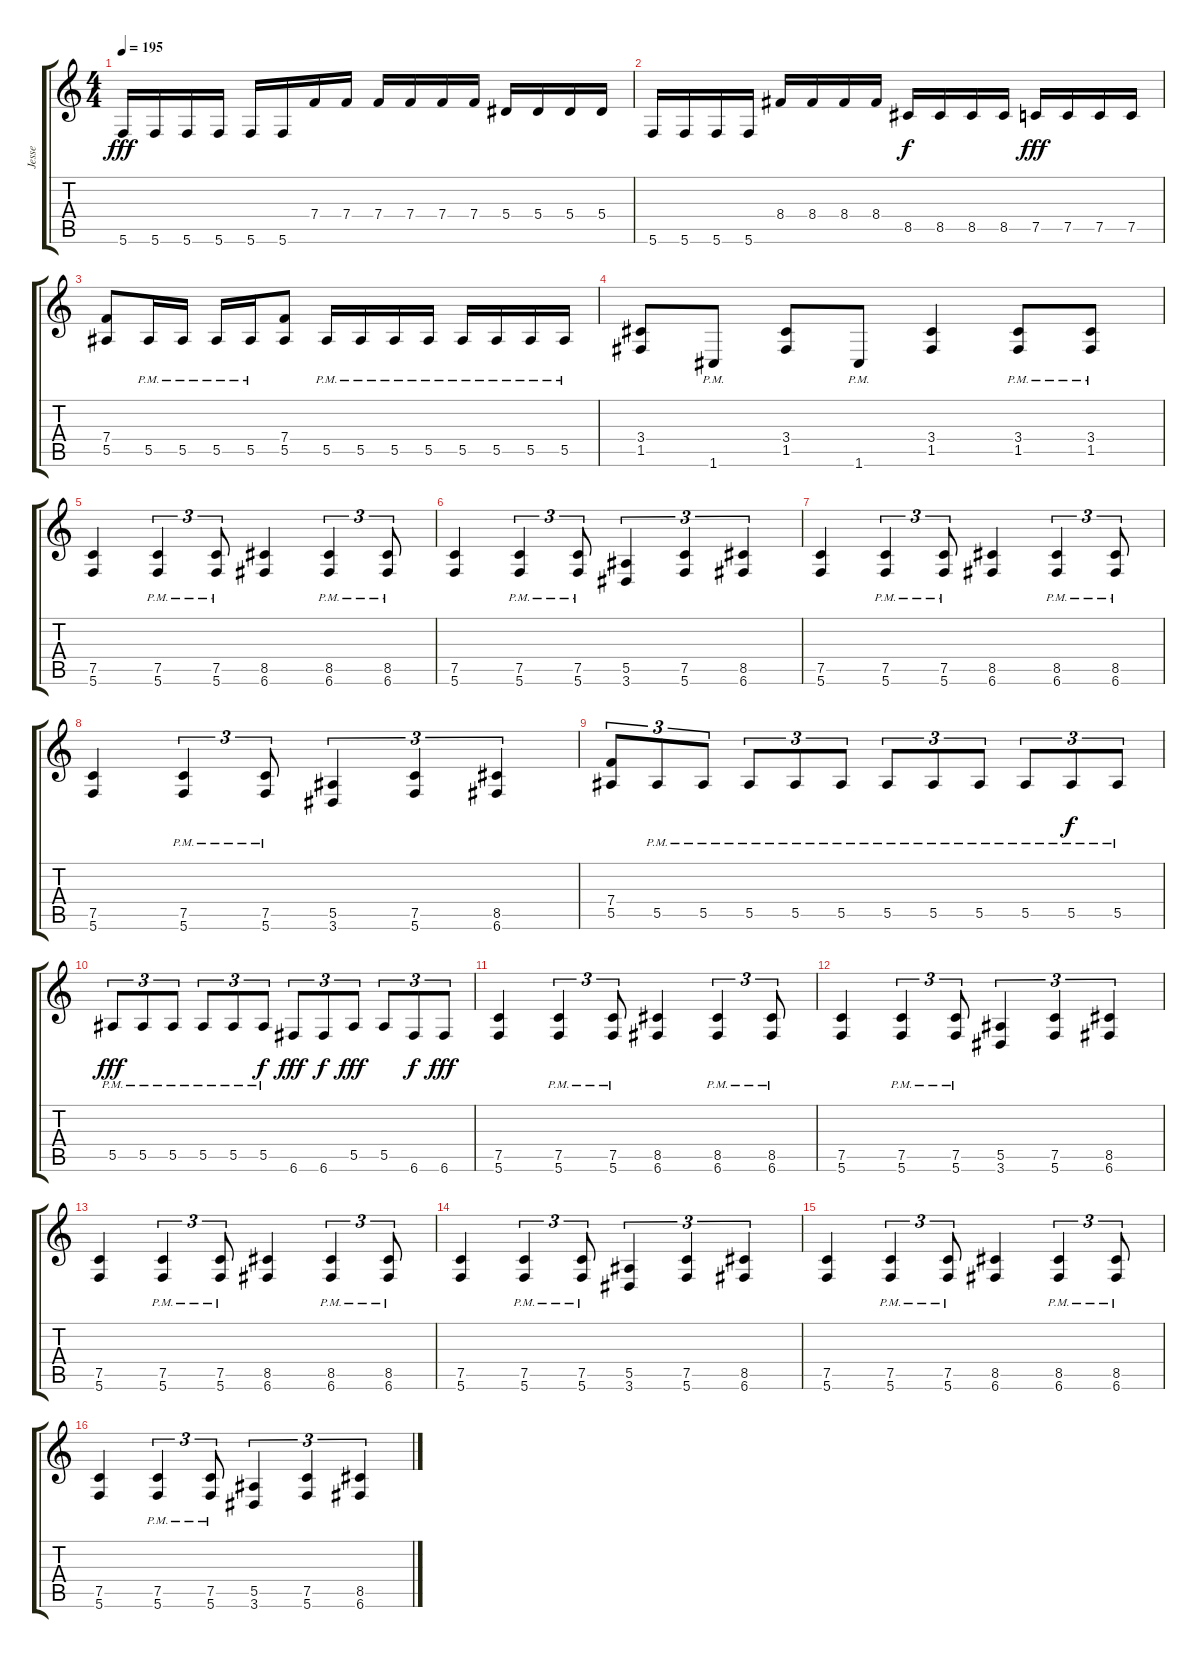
\track ("Jesse" "Jesse") {instrument distortionguitar}
\staff {score tabs}
\tuning (C4 G3 Eb3 Bb2 F2 C2) {hide}
\ts (4 4)
\tempo 195
\clef g2
\ks c
5.6.16{dy fff} 5.6.16 5.6.16 5.6.16 5.6.16 5.6.16 7.4.16 7.4.16 7.4.16 7.4.16 7.4.16 7.4.16 5.4.16 5.4.16 5.4.16 5.4.16 |
5.6.16 5.6.16 5.6.16 5.6.16 8.4.16 8.4.16 8.4.16 8.4.16 8.5.16{dy f} 8.5.16 8.5.16 8.5.16 7.5.16{dy fff} 7.5.16 7.5.16 7.5.16 |
(7.4 5.5).8 5.5{pm}.16 5.5{pm}.16 5.5{pm}.16 5.5{pm}.16 (7.4 5.5).8 5.5{pm}.16 5.5{pm}.16 5.5{pm}.16 5.5{pm}.16 5.5{pm}.16 5.5{pm}.16 5.5{pm}.16 5.5{pm}.16 |
(3.4 1.5).8 1.6{pm}.8 (3.4 1.5).8 1.6{pm}.8 (3.4 1.5).4 (3.4{pm} 1.5{pm}).8 (3.4{pm} 1.5{pm}).8 |
(7.5 5.6).4 (7.5{pm} 5.6{pm}).4{tu (3 2)} (7.5{pm} 5.6{pm}).8{tu (3 2)} (8.5 6.6).4 (8.5{pm} 6.6{pm}).4{tu (3 2)} (8.5{pm} 6.6{pm}).8{tu (3 2)} |
(7.5 5.6).4 (7.5{pm} 5.6{pm}).4{tu (3 2)} (7.5{pm} 5.6{pm}).8{tu (3 2)} (5.5 3.6).4{tu (3 2)} (7.5 5.6).4{tu (3 2)} (8.5 6.6).4{tu (3 2)} |
(7.5 5.6).4 (7.5{pm} 5.6{pm}).4{tu (3 2)} (7.5{pm} 5.6{pm}).8{tu (3 2)} (8.5 6.6).4 (8.5{pm} 6.6{pm}).4{tu (3 2)} (8.5{pm} 6.6{pm}).8{tu (3 2)} |
(7.5 5.6).4 (7.5{pm} 5.6{pm}).4{tu (3 2)} (7.5{pm} 5.6{pm}).8{tu (3 2)} (5.5 3.6).4{tu (3 2)} (7.5 5.6).4{tu (3 2)} (8.5 6.6).4{tu (3 2)} |
(7.4 5.5).8{tu (3 2)} 5.5{pm}.8{tu (3 2)} 5.5{pm}.8{tu (3 2)} 5.5{pm}.8{tu (3 2)} 5.5{pm}.8{tu (3 2)} 5.5{pm}.8{tu (3 2)} 5.5{pm}.8{tu (3 2)} 5.5{pm}.8{tu (3 2)} 5.5{pm}.8{tu (3 2)} 5.5{pm}.8{tu (3 2)} 5.5{pm}.8{tu (3 2) dy f} 5.5{pm}.8{tu (3 2)} |
5.5{pm}.8{tu (3 2) dy fff} 5.5{pm}.8{tu (3 2)} 5.5{pm}.8{tu (3 2)} 5.5{pm}.8{tu (3 2)} 5.5{pm}.8{tu (3 2)} 5.5{pm}.8{tu (3 2) dy f} 6.6.8{tu (3 2) dy fff} 6.6.8{tu (3 2) dy f} 5.5.8{tu (3 2) dy fff} 5.5.8{tu (3 2)} 6.6.8{tu (3 2) dy f} 6.6.8{tu (3 2) dy fff} |
(7.5 5.6).4 (7.5{pm} 5.6{pm}).4{tu (3 2)} (7.5{pm} 5.6{pm}).8{tu (3 2)} (8.5 6.6).4 (8.5{pm} 6.6{pm}).4{tu (3 2)} (8.5{pm} 6.6{pm}).8{tu (3 2)} |
(7.5 5.6).4 (7.5{pm} 5.6{pm}).4{tu (3 2)} (7.5{pm} 5.6{pm}).8{tu (3 2)} (5.5 3.6).4{tu (3 2)} (7.5 5.6).4{tu (3 2)} (8.5 6.6).4{tu (3 2)} |
(7.5 5.6).4 (7.5{pm} 5.6{pm}).4{tu (3 2)} (7.5{pm} 5.6{pm}).8{tu (3 2)} (8.5 6.6).4 (8.5{pm} 6.6{pm}).4{tu (3 2)} (8.5{pm} 6.6{pm}).8{tu (3 2)} |
(7.5 5.6).4 (7.5{pm} 5.6{pm}).4{tu (3 2)} (7.5{pm} 5.6{pm}).8{tu (3 2)} (5.5 3.6).4{tu (3 2)} (7.5 5.6).4{tu (3 2)} (8.5 6.6).4{tu (3 2)} |
(7.5 5.6).4 (7.5{pm} 5.6{pm}).4{tu (3 2)} (7.5{pm} 5.6{pm}).8{tu (3 2)} (8.5 6.6).4 (8.5{pm} 6.6{pm}).4{tu (3 2)} (8.5{pm} 6.6{pm}).8{tu (3 2)} |
(7.5 5.6).4 (7.5{pm} 5.6{pm}).4{tu (3 2)} (7.5{pm} 5.6{pm}).8{tu (3 2)} (5.5 3.6).4{tu (3 2)} (7.5 5.6).4{tu (3 2)} (8.5 6.6).4{tu (3 2)}
